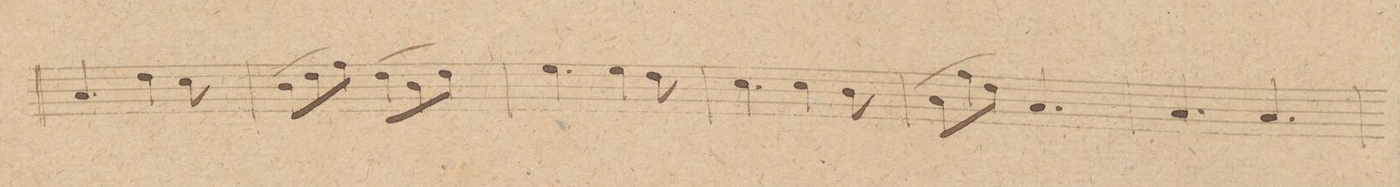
**kern	**dynam
*I"Baſso	*
*clefF4	*
*k[]	*
*M6/8	*
4.C/	.
4F\	.
8E\	.
=71	=71
(8D\L	.
8F\	.
8A\J)	.
(8F\L	.
8D\	.
8F\J)	.
=72	=72
4.G\	.
4G\	.
8F\	.
=73	=73
4.E\	.
4E\	.
8D\	.
=74	=74
(8C\L	.
8A\	.
8F\J)	.
4.C/	.
=75	=75
4.C/	.
4.C/	.
=76	=76
*-	*-
